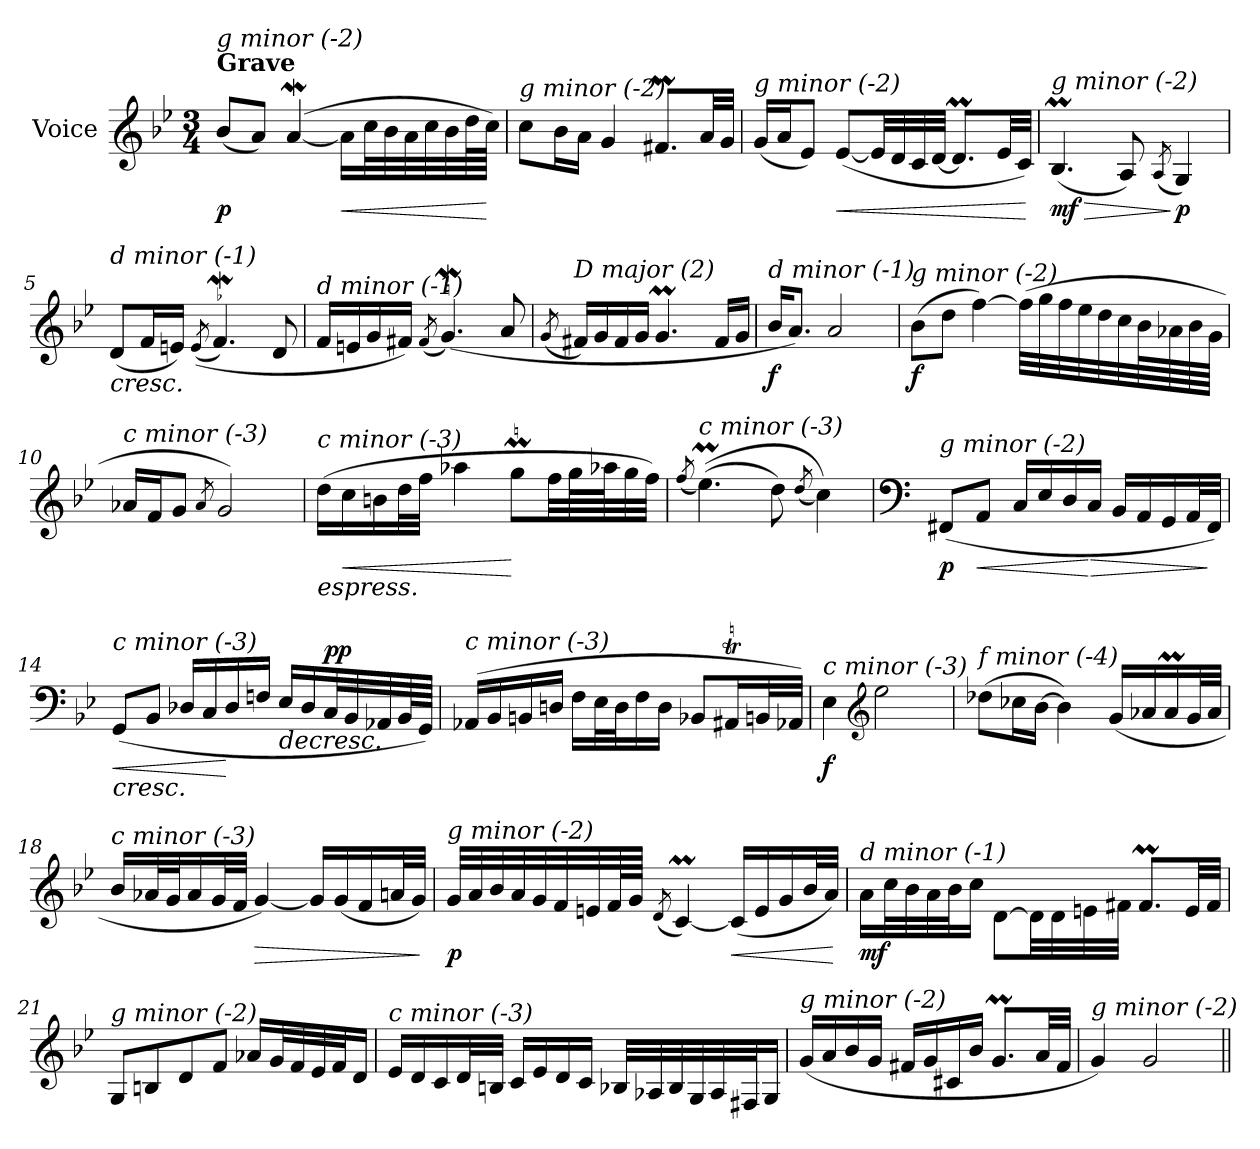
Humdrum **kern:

**kern	**dynam
*part1	*part1
*staff1	*staff1
*I"Voice	*
*I'V	*
*clefG2	*
*k[b-e-]	*
*M3/4	*
=1	=1
!LO:TX:a:B:t=Grave	!
!LO:TX:i:t=g minor (-2)	!
!	!LO:DY:b
(<8b-/L	p
8a/J)	.
(>[4aW/	.
!	!LO:HP:b
16a\LL]	<
32cc\L	.
32b-\	.
32a\	.
32cc\	.
32b-\	.
64dd\L	.
64cc\JJJJ)	[
=2	=2
!LO:TX:i:t=g minor (-2)	!
8cc\L	.
16b-\L	.
16a\JJ	.
4g/	.
8.f#Xm/L	.
32a/LL	.
32g/JJJ	.
=3	=3
!LO:TX:i:t=g minor (-2)	!
(<16g/LL	.
16a/J	.
8e-/J)	.
!	!LO:HP:b
(>[8e-/L	<
32e-/LL]	.
32d/	.
32c/	.
[32d/JJJ	.
8.dm/L]	.
32e-/LL	.
32c/JJJ)	.
.	[
=4	=4
!LO:TX:i:t=g minor (-2)	!
!	!LO:HP:b
!	!LO:DY:n=1:b
(>4.B-M/	> mf
8A/)	.
(<8qA/	.
!	!LO:DY:n=2:b
4G/)	] p
!!LO:LB:g=z
=5	=5
!LO:TX:b:i:t=cresc.	!
!LO:TX:i:t=d minor (-1)	!
(<8d/L	.
16f/L	.
16en/JJ)	.
(<(<8qe/	.
4.fW/)	.
8d/	.
=6	=6
!LO:TX:i:t=d minor (-1)	!
16f/LL	.
16en/	.
16g/	.
16f#X/JJ)	.
(<8qf#/	.
(<4.gW/)	.
8a/	.
=7	=7
(<8qg/	.
!LO:TX:i:t=D major (2)	!
16f#X/LL)	.
16g/	.
16f#/	.
16g/JJ	.
4.gM/	.
16f#/LL	.
16g/JJ	.
=8	=8
!LO:TX:i:t=d minor (-1)	!
!	!LO:DY:b
16b-/KL	f
8.a/J)	.
2a/	.
!!LO:LB:g=z
=9	=9
!LO:TX:i:t=g minor (-2)	!
!	!LO:DY:b
(>8b-\L	f
8dd\J	.
[4ff\)	.
(>32ff\LLL]	.
32gg\	.
32ff\	.
32ee-\	.
32dd\	.
32cc\	.
64b-\L	.
64a-X\	.
64b-\	.
64g\JJJJ	.
=10	=10
!LO:TX:i:t=c minor (-3)	!
16a-X/LL	.
16f/J	.
8g/J	.
8qa-/	.
2g/)	.
=11	=11
!LO:TX:b:i:t=espress.	!
!LO:TX:i:t=c minor (-3)	!
(>16dd\LL	.
!	!LO:HP:b
16cc\	<
16bn\	.
32dd\L	.
32ff\JJJ	.
4aa-X\	.
8ggM\L	[
32ff\LL	.
64gg\L	.
64aa-\J	.
32gg\	.
32ff\JJJ)	.
=12	=12
(<8qff/	.
!LO:TX:i:t=c minor (-3)	!
(>(>4.ee-M\)	.
8dd\)	.
(<8qdd/	.
4cc\))	.
!!LO:LB:g=z
=13	=13
*clefF4	*
!LO:TX:i:t=g minor (-2)	!
!	!LO:DY:b
(>8FF#X/L	p
!	!LO:HP:b
8AA/J	<
16C/LL	.
16E-/	.
16D/	.
!	!LO:HP:n=1:b
16C/JJ	[ >
16BB-/LL	.
16AA/	.
16GG/	.
32AA/L	.
32FF#/JJJ)	]
=14	=14
!LO:TX:b:i:t=cresc.	!
!LO:TX:i:t=c minor (-3)	!
!	!LO:HP:b
(>8GG/L	<
8BB-/J	.
16D-X/LL	.
16C/	.
16D-/	[
16Fn/JJ	.
!	!LO:HP:b
16E-/LL	>
16D-/	.
!	!LO:DY:a
!	!LO:DY:n=1:a
32C/L	p p
32BB-/	.
32AA-X/	.
64BB-/L	.
64GG/JJJJ)	.
.	]
=15	=15
!LO:TX:i:t=c minor (-3)	!
(>16AA-X/LL	.
16BB-/	.
16BBni/	.
16Dn/JJ	.
16F\LL	.
32E-\L	.
32D\J	.
16F\	.
16D\JJ	.
8BB-i/L	.
16AA#Xtj/L	.
32BBni/L	.
32AA-/JJJ)	.
!!LO:LB:g=z
=16	=16
!LO:TX:i:t=c minor (-3)	!
!	!LO:DY:b
4E-\	f
*clefG2	*
2ee-\	.
=17	=17
!LO:TX:i:t=f minor (-4)	!
(>8dd-X\L	.
16cc-XZ\L	.
[16b-\JJ	.
4b-\])	.
(<16g/LL	.
16a-X/	.
16a-M/	.
32g/L	.
32a-/JJJ	.
=18	=18
!LO:TX:i:t=c minor (-3)	!
16b-/LL	.
32a-X/L	.
32g/J	.
16a-/	.
32g/L	.
32f/JJJ	.
!	!LO:HP:b
[4g/)	>
16g/LL]	.
(<16g/	.
16f/	.
32an/L	.
32g/JJJ)	.
.	]
!!LO:LB:g=z
=19	=19
!LO:TX:i:t=g minor (-2)	!
!	!LO:DY:b
32g/LLL	p
32a/	.
32b-/	.
32a/	.
32g/	.
32f/	.
32en/	.
64f/L	.
64g/JJJJ	.
(<8qd/	.
[4cM/)	.
!	!LO:HP:b
(<16c/LL]	<
16e/	.
16g/	.
32b-/L	.
32a/JJJ)	.
.	[
=20	=20
!LO:TX:i:t=d minor (-1)	!
!	!LO:DY:b
16a\LL	mf
32cc\L	.
32b-\	.
32a\	.
32b-\J	.
16cc\JJ	.
[8d\L	.
32d\LL]	.
32d\	.
32en\	.
32f#X\JJJ	.
8.f#m/L	.
32e/LL	.
32f#/JJJ	.
!!LO:LB:g=z
=21	=21
!LO:TX:i:t=g minor (-2)	!
8G/L	.
8Bn/	.
8d/	.
8f/J	.
16a-X/LL	.
32g/L	.
32f/	.
32e-/	.
32f/J	.
16d/JJ	.
=22	=22
!LO:TX:i:t=c minor (-3)	!
16e-/LL	.
16d/	.
16c/	.
32d/L	.
32Bn/JJJ	.
16c/LL	.
16e-/	.
16d/	.
16c/JJ	.
32B-X/LLL	.
32A-X/	.
32B-/	.
32G/	.
32A-/	.
32F#X/J	.
16G/JJ	.
!!LO:LB:g=z
=23	=23
!LO:TX:i:t=g minor (-2)	!
(<16g/LL	.
16a/	.
16b-/	.
16g/JJ	.
16f#X/LL	.
16g/	.
16c#X/	.
16b-/JJ	.
8.gM/L	.
32a/LL	.
32f#/JJJ	.
=24	=24
!LO:TX:i:t=g minor (-2)	!
4g/)	.
2g/	.
=||	=||
*-	*-
